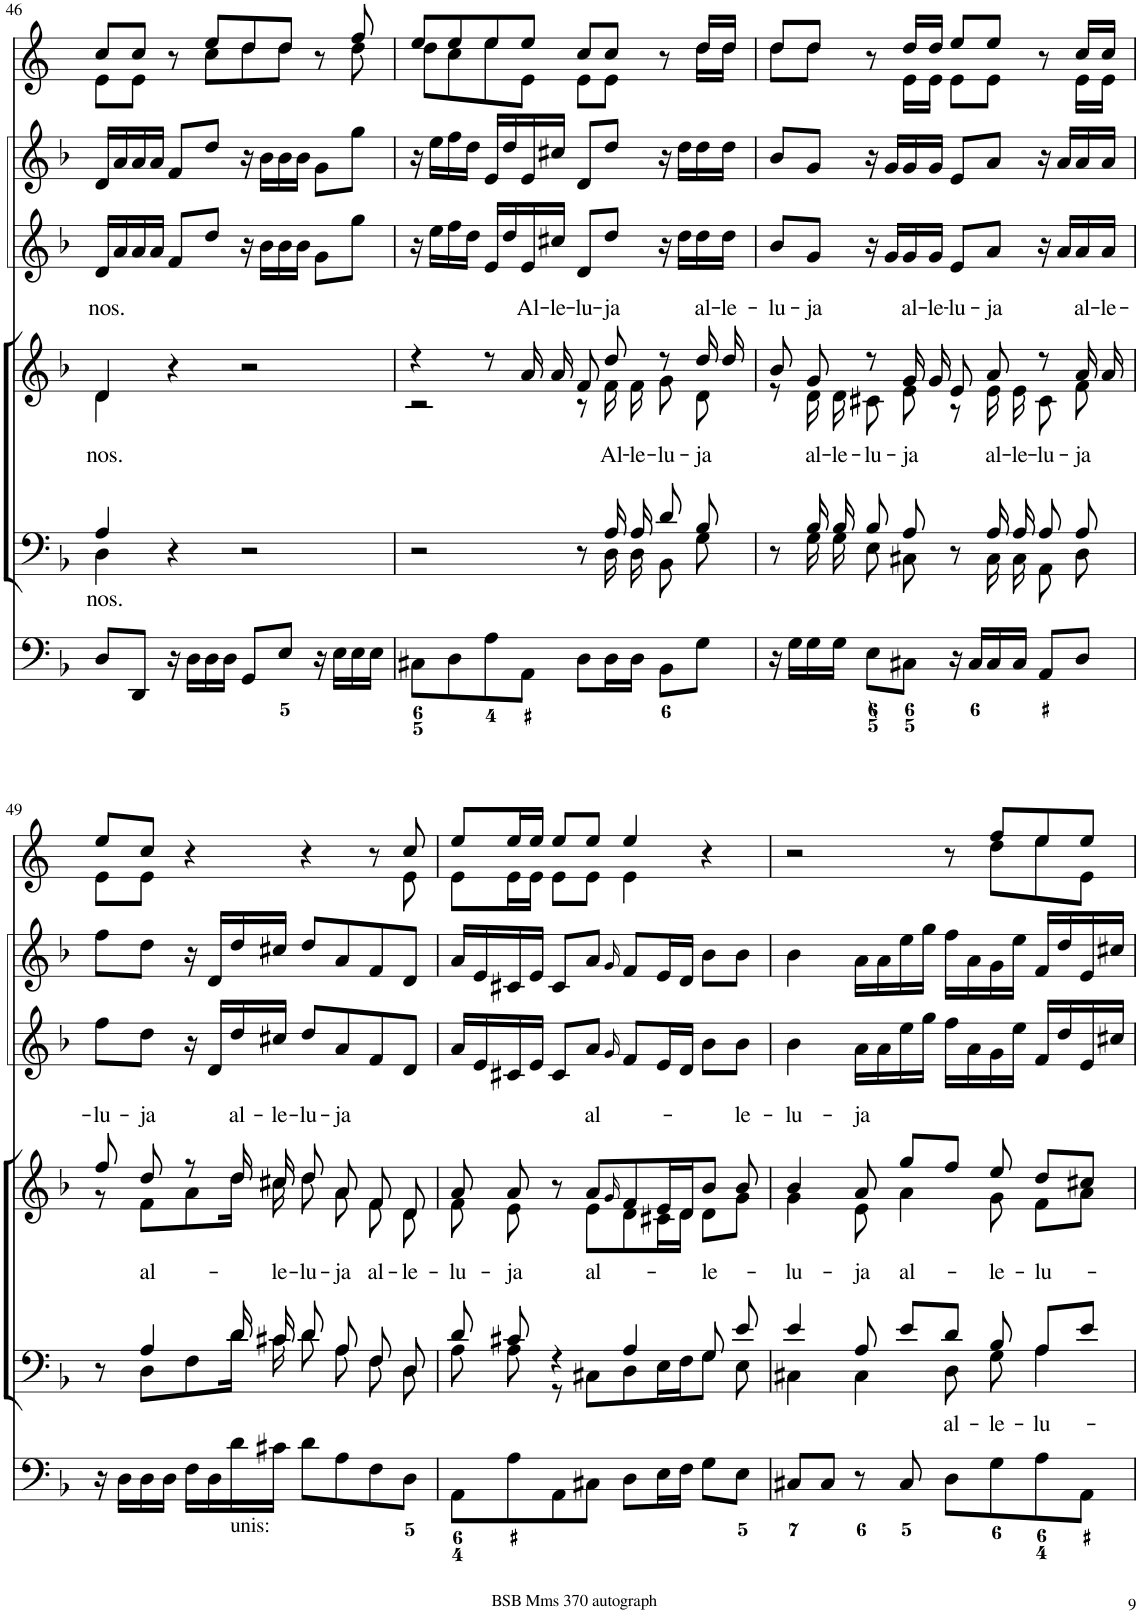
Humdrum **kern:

**kern	**kern	**text	**kern	**text	**kern	**kern	**kern
*part6	*part5	*part5	*part4	*part4	*part3	*part2	*part1
*staff6	*staff5	*staff5	*staff4	*staff4	*staff3	*staff2	*staff1
*I"Organ	*I"Voice	*	*I"Voice	*	*I"Violin	*I"Violini	*I"Corni in F
*	*	*	*	*	*I'Vln	*I'Vln	*
!!LO:PB:g=z
*clefF4	*clefF4	*	*clefG2	*	*clefG2	*clefG2	*clefG2
*	*	*	*	*	*	*	*Trd4c7
*k[b-]	*k[b-]	*	*k[b-]	*	*k[b-]	*k[b-]	*k[]
*M4/4	*M4/4	*	*M4/4	*	*M4/4	*M4/4	*M4/4
*met(c)	*met(c)	*	*met(c)	*	*met(c)	*met(c)	*met(c)
=46	=46	=46	=46	=46	=46	=46	=46
*	*^	*	*	*	*	*	*
!	!	!	!LO:LY:b	!	!LO:LY:a	!	!	!
*	*	*	*	*^	*	*	*	*
!	!	!	!	!	!	!LO:LY:b	!	!	!
*	*	*	*	*	*	*	*	*	*^
8D/L	4A/	4D\	nos.	4d/	4d\	nos.	16d/LL	16d/LL	8cc/L	8e\L
.	.	.	.	.	.	.	16a/	16a/	.	.
8DD/J	.	.	.	.	.	.	16a/	16a/	8cc/J	8e\J
.	.	.	.	.	.	.	16a/JJ	16a/JJ	.	.
16r	4r	2.ryy	.	4r	2.ryy	.	8f/L	8f/L	8r	8ryy
16D\LL	.	.	.	.	.	.	.	.	.	.
16D\	.	.	.	.	.	.	8dd/J	8dd/J	8ee/L	8cc\L
16D\JJ	.	.	.	.	.	.	.	.	.	.
8GG/L	2r	.	.	2r	.	.	16r	16r	8dd/	8dd\
.	.	.	.	.	.	.	16b-\LL	16b-\LL	.	.
8E/J	.	.	.	.	.	.	16b-\	16b-\	8dd/J	8dd\J
.	.	.	.	.	.	.	16b-\JJ	16b-\JJ	.	.
16r	.	.	.	.	.	.	8g\L	8g\L	8r	8ryy
16E\LL	.	.	.	.	.	.	.	.	.	.
16E\	.	.	.	.	.	.	8gg\J	8gg\J	8ff/	8dd\
16E\JJ	.	.	.	.	.	.	.	.	.	.
=47	=47	=47	=47	=47	=47	=47	=47	=47	=47	=47
8C#X\L	2r	8ryy	.	4r	2r	.	16r	16r	8ee/L	8dd\L
.	.	.	.	.	.	.	16ee\LL	16ee\LL	.	.
*	*v	*v	*	*	*	*	*	*	*	*
8D\	.	.	.	.	.	16ff\	16ff\	8ee/	8cc\
.	.	.	.	.	.	16dd\JJ	16dd\JJ	.	.
8A\	.	.	8r	.	.	16e/LL	16e/LL	8ee/	8ee\
.	.	.	.	.	.	16dd/	16dd/	.	.
!	!	!	!	!	!LO:LY:a	!	!	!	!
8AA\J	.	.	16a/	.	Al-	16e/	16e/	8ee/J	8e\J
!	!	!	!	!	!LO:LY:a	!	!	!	!
.	.	.	16a/	.	-le-	16cc#X/JJ	16cc#X/JJ	.	.
!	!	!	!	!	!LO:LY:a	!	!	!	!
8D\L	8r	.	8f/	8r	-lu-	8d/L	8d/L	8cc/L	8e\L
*	*^	*	*	*	*	*	*	*	*
!	!	!	!	!	!	!LO:LY:a	!	!	!	!
!	!	!	!	!	!	!LO:LY:b	!	!	!	!
16D\L	16A/	16D\	.	8dd/	16f\	Al-	8dd/J	8dd/J	8cc/J	8e\J
!	!	!	!	!	!	!LO:LY:b	!	!	!	!
16D\JJ	16A/	16D\	.	.	16f\	-le-	.	.	.	.
!	!	!	!	!	!	!LO:LY:b	!	!	!	!
8BB-\L	8d/	8BB-\	.	8r	8g\	-lu-	16r	16r	8r	8ryy
.	.	.	.	.	.	.	16dd\LL	16dd\LL	.	.
!	!	!	!	!	!	!LO:LY:a	!	!	!	!
!	!	!	!	!	!	!LO:LY:b	!	!	!	!
8G\J	8B-/	8G\	.	16dd/	8d\	-ja	16dd\	16dd\	16dd/LL	16dd\LL
!	!	!	!	!	!	!LO:LY:a	!	!	!	!
.	.	.	.	16dd/	.	-le-	16dd\JJ	16dd\JJ	16dd/JJ	16dd\JJ
=48	=48	=48	=48	=48	=48	=48	=48	=48	=48	=48
!	!	!	!	!	!	!LO:LY:a	!	!	!	!
16r	8r	8ryy	.	8b-/	8r	-lu-	8b-/L	8b-/L	8dd/L	8dd\L
16G\LL	.	.	.	.	.	.	.	.	.	.
!	!	!	!	!	!	!LO:LY:a	!	!	!	!
!	!	!	!	!	!	!LO:LY:b	!	!	!	!
16G\	16B-/	16G\	.	8g/	16d\	al-	8g/J	8g/J	8dd/J	8dd\J
!	!	!	!	!	!	!LO:LY:b	!	!	!	!
16G\JJ	16B-/	16G\	.	.	16d\	-le-	.	.	.	.
!	!	!	!	!	!	!LO:LY:b	!	!	!	!
8E\L	8B-/	8E\	.	8r	8c#X\	-lu-	16r	16r	8r	8ryy
.	.	.	.	.	.	.	16g/LL	16g/LL	.	.
!	!	!	!	!	!	!LO:LY:a	!	!	!	!
!	!	!	!	!	!	!LO:LY:b	!	!	!	!
8C#X\J	8A/	8C#X\	.	16g/	8e\	-ja	16g/	16g/	16dd/LL	16e\LL
!	!	!	!	!	!	!LO:LY:a	!	!	!	!
.	.	.	.	16g/	.	-le-	16g/JJ	16g/JJ	16dd/JJ	16e\JJ
!	!	!	!	!	!	!LO:LY:a	!	!	!	!
16r	8r	8ryy	.	8e/	8r	-lu-	8e/L	8e/L	8ee/L	8e\L
16C#/LL	.	.	.	.	.	.	.	.	.	.
!	!	!	!	!	!	!LO:LY:a	!	!	!	!
!	!	!	!	!	!	!LO:LY:b	!	!	!	!
16C#/	16A/	16C#\	.	8a/	16e\	al-	8a/J	8a/J	8ee/J	8e\J
!	!	!	!	!	!	!LO:LY:b	!	!	!	!
16C#/JJ	16A/	16C#\	.	.	16e\	-le-	.	.	.	.
!	!	!	!	!	!	!LO:LY:b	!	!	!	!
8AA/L	8A/	8AA\	.	8r	8c#\	-lu-	16r	16r	8r	8ryy
.	.	.	.	.	.	.	16a/LL	16a/LL	.	.
!	!	!	!	!	!	!LO:LY:a	!	!	!	!
!	!	!	!	!	!	!LO:LY:b	!	!	!	!
8D/J	8A/	8D\	.	16a/	8f\	-ja	16a/	16a/	16cc/LL	16e\LL
!	!	!	!	!	!	!LO:LY:a	!	!	!	!
.	.	.	.	16a/	.	-le-	16a/JJ	16a/JJ	16cc/JJ	16e\JJ
!!LO:LB:g=z	!!
=49	=49	=49	=49	=49	=49	=49	=49	=49	=49	=49
!	!	!	!	!	!	!LO:LY:a	!	!	!	!
16r	8r	8ryy	.	8ff/	8r	-lu-	8ff\L	8ff\L	8ee/L	8e\L
16D\LL	.	.	.	.	.	.	.	.	.	.
!	!	!	!	!	!	!LO:LY:a	!	!	!	!
!	!	!	!	!	!	!LO:LY:b	!	!	!	!
16D\	4A/	8D\L	.	8dd/	8f\L	al-	8dd\J	8dd\J	8cc/J	8e\J
16D\JJ	.	.	.	.	.	.	.	.	.	.
16F\LL	.	8F\	.	8r	8a\	.	16r	16r	4r	8ryy
16D\	.	.	.	.	.	.	16d/LL	16d/LL	.	.
*	*	*	*	*	*	*	*	*	*v	*v
!LO:TX:b:t=unis&colon;	!	!	!	!	!	!	!	!	!
!	!	!	!	!	!	!LO:LY:a	!	!	!
16d\	16d/	16d\Jk	.	16dd/	16dd\Jk	al-	16dd/	16dd/	.
!	!	!	!	!	!	!LO:LY:a	!	!	!
!	!	!	!	!	!	!LO:LY:b	!	!	!
16c#X\JJ	16c#X/	16c#\	.	16cc#X/	16cc#\	-le-	16cc#X/JJ	16cc#X/JJ	.
!	!	!	!	!	!	!LO:LY:a	!	!	!
!	!	!	!	!	!	!LO:LY:b	!	!	!
8d\L	8d/	8d\	.	8dd/	8dd\	-lu-	8dd/L	8dd/L	4r
!	!	!	!	!	!	!LO:LY:a	!	!	!
!	!	!	!	!	!	!LO:LY:b	!	!	!
8A\	8A/	8A\	.	8a/	8a\	-ja	8a/	8a/	.
!	!	!	!	!	!	!LO:LY:b	!	!	!
8F\	8F/	8F\	.	8f/	8f\	al-	8f/	8f/	8r
!	!	!	!	!	!	!LO:LY:b	!	!	!
*	*	*	*	*	*	*	*	*	*^
8D\J	8D/	8D\	.	8d/	8d\	-le-	8d/J	8d/J	8cc/	8e\
=50	=50	=50	=50	=50	=50	=50	=50	=50	=50	=50
!	!	!	!	!	!	!LO:LY:b	!	!	!	!
8AA\L	8d/	8A\	.	8a/	8f\	-lu-	16a/LL	16a/LL	8ee/L	8e\L
.	.	.	.	.	.	.	16e/	16e/	.	.
!	!	!	!	!	!	!LO:LY:b	!	!	!	!
8A\	8c#X/	8A\	.	8a/	8e\	-ja	16c#X/	16c#X/	16ee/L	16e\L
.	.	.	.	.	.	.	16e/JJ	16e/JJ	16ee/JJ	16e\JJ
8AA\	4r	8r	.	8r	8ryy	.	8c#/L	8c#/L	8ee/L	8e\L
!	!	!	!	!	!	!LO:LY:a	!	!	!	!
!	!	!	!	!	!	!LO:LY:b	!	!	!	!
8C#X\J	.	8C#X\L	.	8a/L	8e\L	al-	8a/J	8a/J	8ee/J	8e\J
.	.	.	.	16qg/	.	.	16qg/	16qg/	.	.
8D\L	4A/	8D\	.	8f/	8d\	.	8f/L	8f/L	4ee/	4e\
16E\L	.	16E\L	.	16e/L	16c#X\L	.	16e/L	16e/L	.	.
16F\JJ	.	16F\J	.	16d/J	16d\JJ	.	16d/JJ	16d/JJ	.	.
!	!	!	!	!	!	!LO:LY:b	!	!	!	!
8G\L	8G/	8G\J	.	8b-/J	8d\L	-le-	8b-\L	8b-\L	4r	4ryy
!	!	!	!	!	!	!LO:LY:a	!	!	!	!
8E\J	8e/	8E\	.	8b-/	8g\J	-le-	8b-\J	8b-\J	.	.
=51	=51	=51	=51	=51	=51	=51	=51	=51	=51	=51
!	!	!	!	!	!	!LO:LY:a	!	!	!	!
!	!	!	!	!	!	!LO:LY:b	!	!	!	!
8C#X/L	4e/	4C#X\	.	4b-/	4g\	-lu-	4b-\	4b-\	2r	8ryy
*	*	*	*	*	*	*	*	*	*v	*v
8C#/J	.	.	.	.	.	.	.	.	.
!	!	!	!	!	!	!LO:LY:a	!	!	!
!	!	!	!	!	!	!LO:LY:b	!	!	!
8r	8A/	4C#\	.	8a/	8e\	-ja	16a\LL	16a\LL	.
.	.	.	.	.	.	.	16a\	16a\	.
!	!	!	!	!	!	!LO:LY:b	!	!	!
8C#/	8e/L	.	.	8gg/L	4a\	al-	16ee\	16ee\	.
.	.	.	.	.	.	.	16gg\JJ	16gg\JJ	.
!	!	!	!LO:LY:b	!	!	!	!	!	!
8D\L	8d/J	8D\	al-	8ff/J	.	.	16ff\LL	16ff\LL	8r
.	.	.	.	.	.	.	16a\	16a\	.
!	!	!	!LO:LY:b	!	!	!LO:LY:b	!	!	!
*	*	*	*	*	*	*	*	*	*^
8G\	8B-/	8G\	-le-	8ee/	8g\	-le-	16g\	16g\	8ff/L	8dd\L
.	.	.	.	.	.	.	16ee\JJ	16ee\JJ	.	.
!	!	!	!LO:LY:b	!	!	!LO:LY:b	!	!	!	!
8A\	8A/L	4A\	-lu-	8dd/L	8f\L	-lu-	16f/LL	16f/LL	8ee/	8ee\
.	.	.	.	.	.	.	16dd/	16dd/	.	.
8AA\J	8e/J	.	.	8cc#X/J	8a\J	.	16e/	16e/	8ee/J	8e\J
.	.	.	.	.	.	.	16cc#X/JJ	16cc#X/JJ	.	.
*	*v	*v	*	*	*	*	*	*	*v	*v
*	*	*	*v	*v	*	*	*	*
=	=	=	=	=	=	=	=
*-	*-	*-	*-	*-	*-	*-	*-
